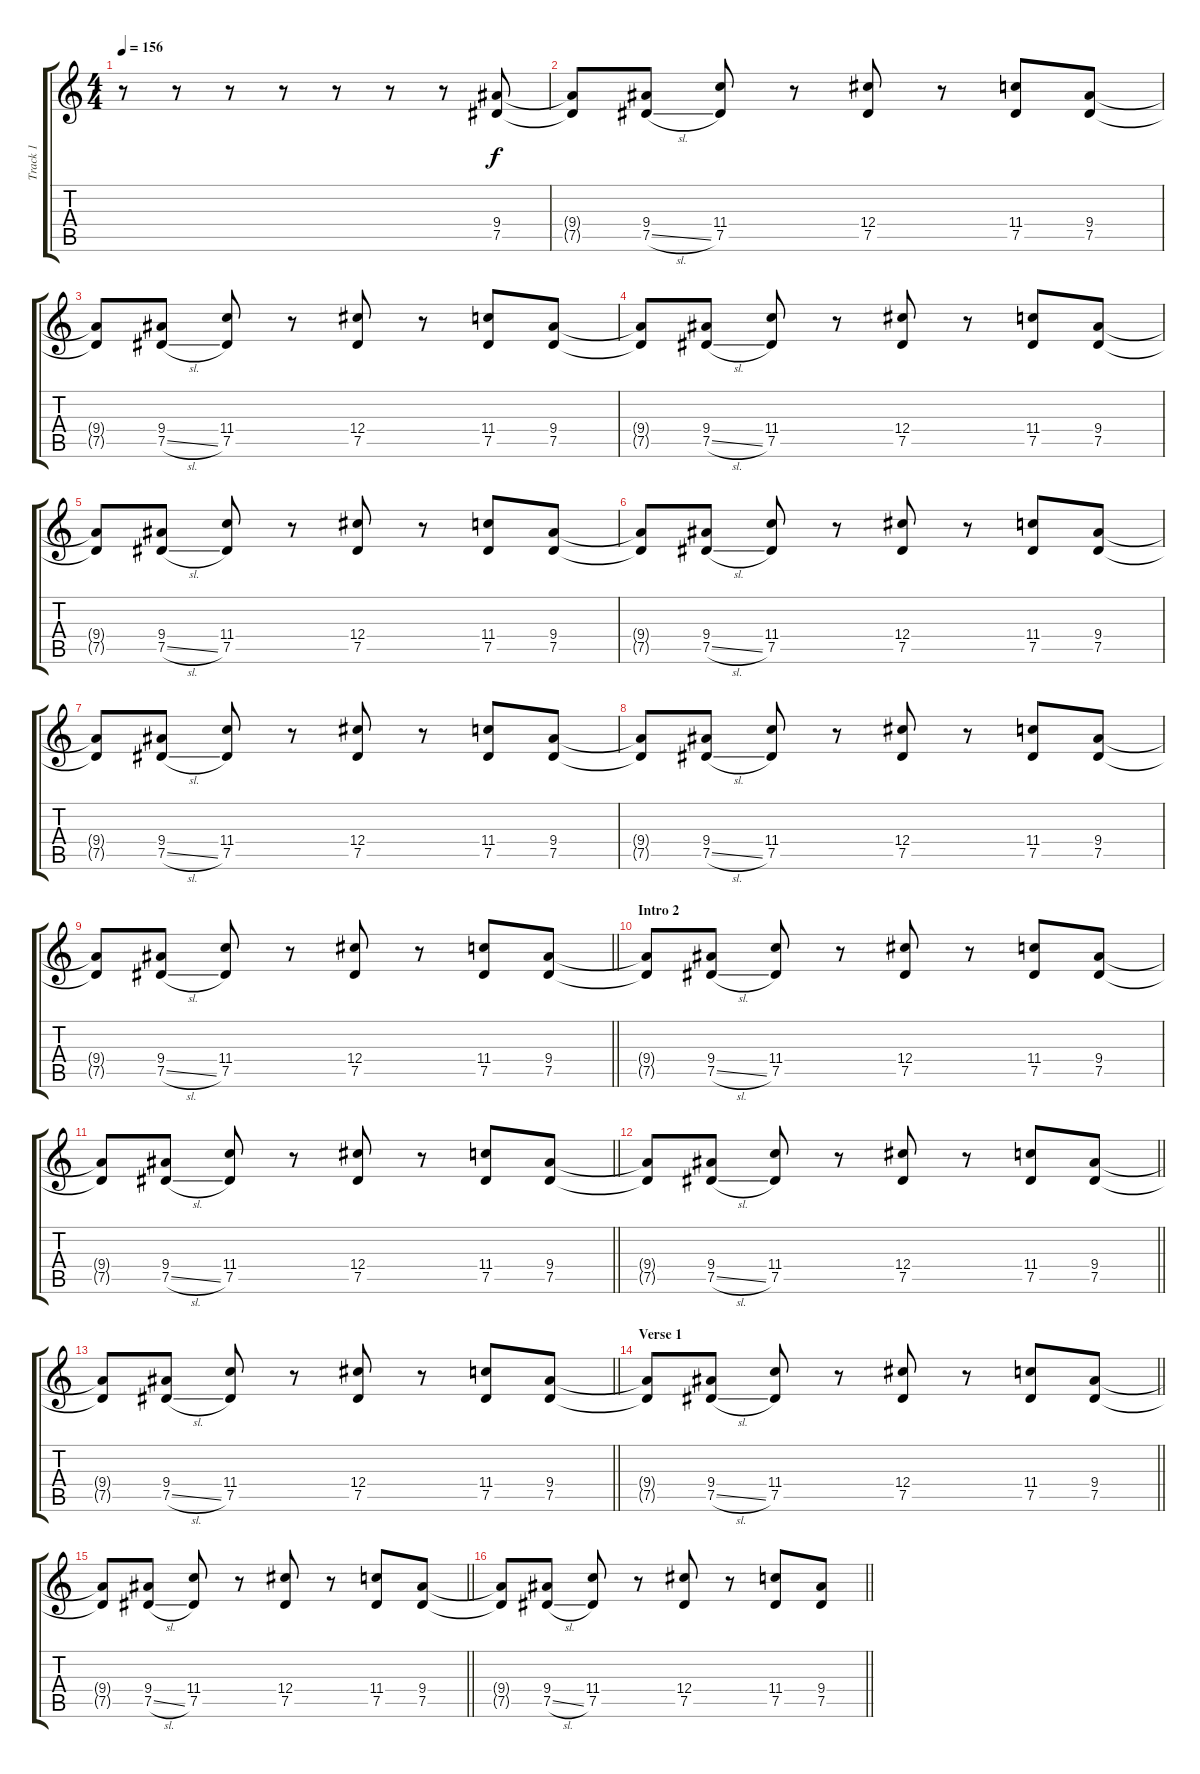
\track ("Track 1" "Track 1") {instrument distortionguitar}
\staff {score tabs}
\tuning (Eb4 Bb3 Gb3 Db3 Ab2 Eb2) {hide}
\ts (4 4)
\tempo 156
\clef g2
\ks c
r.8{dy f instrument distortionguitar} r.8 r.8 r.8 r.8 r.8 r.8 (9.4 7.5).8 |
(9.4{t} 7.5{t}).8 (9.4 7.5{sl}).8 (11.4 7.5).8 r.8 (12.4 7.5).8 r.8 (11.4 7.5).8 (9.4 7.5).8 |
(9.4{t} 7.5{t}).8 (9.4 7.5{sl}).8 (11.4 7.5).8 r.8 (12.4 7.5).8 r.8 (11.4 7.5).8 (9.4 7.5).8 |
(9.4{t} 7.5{t}).8 (9.4 7.5{sl}).8 (11.4 7.5).8 r.8 (12.4 7.5).8 r.8 (11.4 7.5).8 (9.4 7.5).8 |
(9.4{t} 7.5{t}).8 (9.4 7.5{sl}).8 (11.4 7.5).8 r.8 (12.4 7.5).8 r.8 (11.4 7.5).8 (9.4 7.5).8 |
(9.4{t} 7.5{t}).8 (9.4 7.5{sl}).8 (11.4 7.5).8 r.8 (12.4 7.5).8 r.8 (11.4 7.5).8 (9.4 7.5).8 |
(9.4{t} 7.5{t}).8 (9.4 7.5{sl}).8 (11.4 7.5).8 r.8 (12.4 7.5).8 r.8 (11.4 7.5).8 (9.4 7.5).8 |
(9.4{t} 7.5{t}).8 (9.4 7.5{sl}).8 (11.4 7.5).8 r.8 (12.4 7.5).8 r.8 (11.4 7.5).8 (9.4 7.5).8 |
\barLineRight lightlight
(9.4{t} 7.5{t}).8 (9.4 7.5{sl}).8 (11.4 7.5).8 r.8 (12.4 7.5).8 r.8 (11.4 7.5).8 (9.4 7.5).8 |
\section ("" "Intro 2")
(9.4{t} 7.5{t}).8 (9.4 7.5{sl}).8 (11.4 7.5).8 r.8 (12.4 7.5).8 r.8 (11.4 7.5).8 (9.4 7.5).8 |
\barLineRight lightlight
(9.4{t} 7.5{t}).8 (9.4 7.5{sl}).8 (11.4 7.5).8 r.8 (12.4 7.5).8 r.8 (11.4 7.5).8 (9.4 7.5).8 |
\barLineRight lightlight
(9.4{t} 7.5{t}).8 (9.4 7.5{sl}).8 (11.4 7.5).8 r.8 (12.4 7.5).8 r.8 (11.4 7.5).8 (9.4 7.5).8 |
\barLineRight lightlight
(9.4{t} 7.5{t}).8 (9.4 7.5{sl}).8 (11.4 7.5).8 r.8 (12.4 7.5).8 r.8 (11.4 7.5).8 (9.4 7.5).8 |
\section ("" "Verse 1")
\barLineRight lightlight
(9.4{t} 7.5{t}).8 (9.4 7.5{sl}).8 (11.4 7.5).8 r.8 (12.4 7.5).8 r.8 (11.4 7.5).8 (9.4 7.5).8 |
\barLineRight lightlight
(9.4{t} 7.5{t}).8 (9.4 7.5{sl}).8 (11.4 7.5).8 r.8 (12.4 7.5).8 r.8 (11.4 7.5).8 (9.4 7.5).8 |
\barLineRight lightlight
(9.4{t} 7.5{t}).8 (9.4 7.5{sl}).8 (11.4 7.5).8 r.8 (12.4 7.5).8 r.8 (11.4 7.5).8 (9.4 7.5).8
